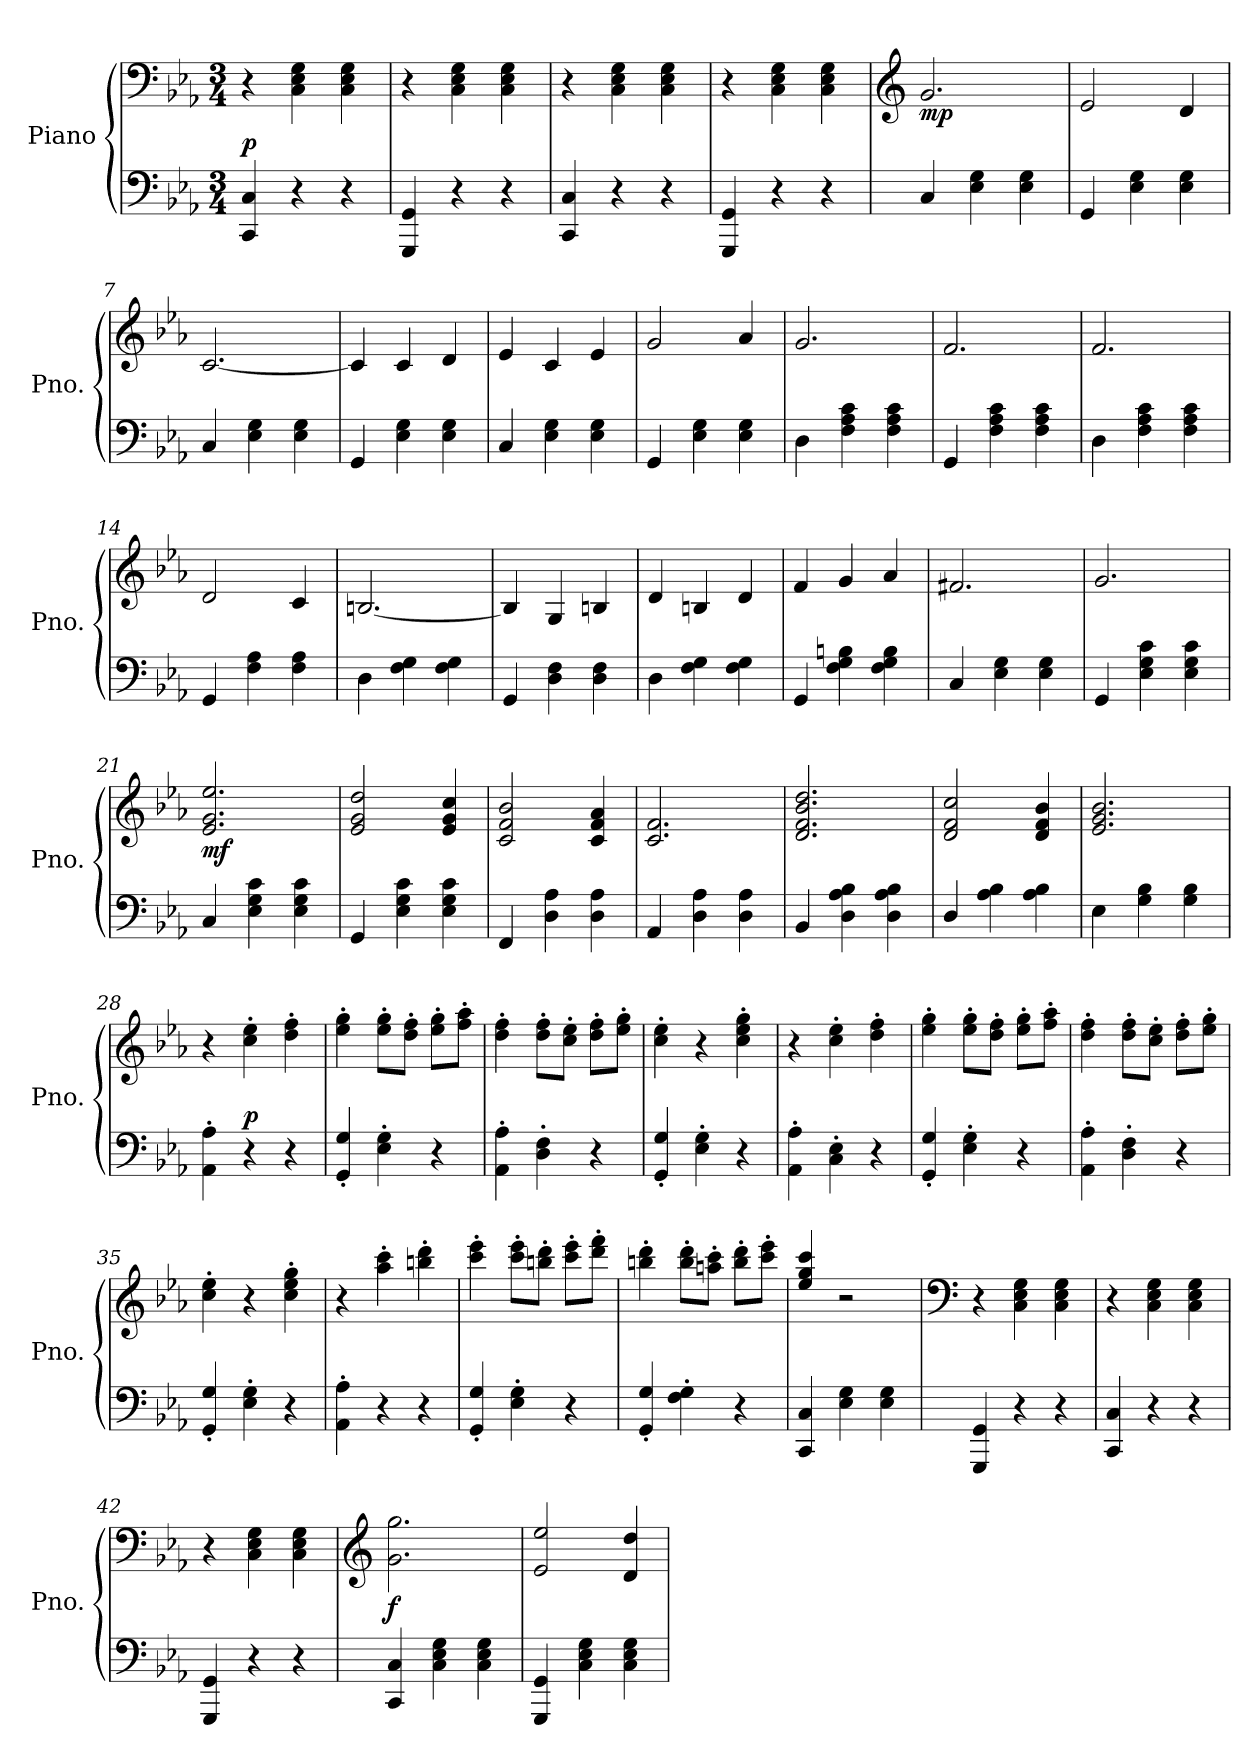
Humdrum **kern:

**kern	**kern	**dynam
*part1	*part1	*part1
*staff2	*staff1	*staff1/2
*I"Piano	*	*
*I'Pno.	*	*
*clefF4	*clefF4	*
*k[b-e-a-]	*k[b-e-a-]	*
*M3/4	*M3/4	*
*MM170	*MM170	*
=1	=1	=1
!	!	!LO:DY:a=2
4CC/ 4C/	4r	p
4r	4C\ 4E-\ 4G\	.
4r	4C\ 4E-\ 4G\	.
=2	=2	=2
4GGG/ 4GG/	4r	.
4r	4C\ 4E-\ 4G\	.
4r	4C\ 4E-\ 4G\	.
=3	=3	=3
4CC/ 4C/	4r	.
4r	4C\ 4E-\ 4G\	.
4r	4C\ 4E-\ 4G\	.
=4	=4	=4
4GGG/ 4GG/	4r	.
4r	4C\ 4E-\ 4G\	.
4r	4C\ 4E-\ 4G\	.
=5	=5	=5
*	*clefG2	*
!	!	!LO:DY:b
4C</	2.g/	mp
4E-\ 4G\	.	.
4E-\ 4G\	.	.
!!LO:LB:g=z
=6	=6	=6
4GG</	2e-/	.
4E-\ 4G\	.	.
4E-\ 4G\	4d/	.
=7	=7	=7
4C</	[2.c/	.
4E-\ 4G\	.	.
4E-\ 4G\	.	.
=8	=8	=8
4GG/	4c/]	.
4E-\ 4G\	4c/	.
4E-\ 4G\	4d/	.
=9	=9	=9
4C</	4e-/	.
4E-\ 4G\	4c/	.
4E-\ 4G\	4e-/	.
=10	=10	=10
4GG/	2g/	.
4E-\ 4G\	.	.
4E-\ 4G\	4a-/	.
!!LO:LB:g=z
=11	=11	=11
4D<\	2.g/	.
4F\ 4A-\ 4c\	.	.
4F\ 4A-\ 4c\	.	.
=12	=12	=12
4GG/	2.f/	.
4F\ 4A-\ 4c\	.	.
4F\ 4A-\ 4c\	.	.
=13	=13	=13
4D\	2.f/	.
4F\ 4A-\ 4c\	.	.
4F\ 4A-\ 4c\	.	.
=14	=14	=14
4GG/	2d/	.
4F\ 4A-\	.	.
4F\ 4A-\	4c/	.
=15	=15	=15
4D<\	[2.Bn/	.
4F\ 4G\	.	.
4F\ 4G\	.	.
!!LO:LB:g=z
=16	=16	=16
4GG/	4B/]	.
4D\ 4F\	4G/	.
4D\ 4F\	4Bn/	.
=17	=17	=17
4D<\	4d/	.
4F\ 4G\	4Bn/	.
4F\ 4G\	4d/	.
=18	=18	=18
4GG/	4f/	.
4F\ 4G\ 4Bn\	4g/	.
4F\ 4G\ 4B\	4a-/	.
=19	=19	=19
4C</	2.f#X/	.
4E-\ 4G\	.	.
4E-\ 4G\	.	.
=20	=20	=20
4GG/	2.g/	.
4E-\ 4G\ 4c\	.	.
4E-\ 4G\ 4c\	.	.
!!LO:PB:g=z
=21	=21	=21
!	!	!LO:DY:b
4C/	2.e-/ 2.g/ 2.ee-/	mf
4E-\ 4G\ 4c\	.	.
4E-\ 4G\ 4c\	.	.
=22	=22	=22
4GG/	2e-/ 2g/ 2dd/	.
4E-\ 4G\ 4c\	.	.
4E-\ 4G\ 4c\	4e-/ 4g/ 4cc/	.
=23	=23	=23
4FF/	2c/ 2f/ 2b-/	.
4D\ 4A-\	.	.
4D\ 4A-\	4c/ 4f/ 4a-/	.
=24	=24	=24
4AA-/	2.c/ 2.f/	.
4D\ 4A-\	.	.
4D\ 4A-\	.	.
=25	=25	=25
4BB-/	2.d/ 2.f/ 2.b-/ 2.dd/	.
4D\ 4A-\ 4B-\	.	.
4D\ 4A-\ 4B-\	.	.
!!LO:LB:g=z
=26	=26	=26
4D/	2d/ 2f/ 2cc/	.
4A-\ 4B-\	.	.
4A-\ 4B-\	4d/ 4f/ 4b-/	.
=27	=27	=27
4E-\	2.e-/ 2.g/ 2.b-/	.
4G\ 4B-\	.	.
4G\ 4B-\	.	.
=28	=28	=28
4AA-\' 4A-\'	4r	.
!	!	!LO:DY:a=2
4r	4cc\' 4ee-\'	p
4r	4dd\' 4ff\'	.
=29	=29	=29
4GG/' 4G/'	4ee-\' 4gg\'	.
4E-\' 4G\'	8ee-\' 8gg\'L	.
.	8dd\' 8ff\'J	.
4r	8ee-\' 8gg\'L	.
.	8ff\' 8aa-\'J	.
=30	=30	=30
4AA-\' 4A-\'	4dd\' 4ff\'	.
4D\' 4F\'	8dd\' 8ff\'L	.
.	8cc\' 8ee-\'J	.
4r	8dd\' 8ff\'L	.
.	8ee-\' 8gg\'J	.
!!LO:LB:g=z
=31	=31	=31
4GG/' 4G/'	4cc\' 4ee-\'	.
4E-\' 4G\'	4r	.
4r	4cc\' 4ee-\' 4gg\'	.
=32	=32	=32
4AA-\' 4A-\'	4r	.
4C\' 4E-\'	4cc\' 4ee-\'	.
4r	4dd\' 4ff\'	.
=33	=33	=33
4GG/' 4G/'	4ee-\' 4gg\'	.
4E-\' 4G\'	8ee-\' 8gg\'L	.
.	8dd\' 8ff\'J	.
4r	8ee-\' 8gg\'L	.
.	8ff\' 8aa-\'J	.
=34	=34	=34
4AA-\' 4A-\'	4dd\' 4ff\'	.
4D\' 4F\'	8dd\' 8ff\'L	.
.	8cc\' 8ee-\'J	.
4r	8dd\' 8ff\'L	.
.	8ee-\' 8gg\'J	.
=35	=35	=35
4GG/' 4G/'	4cc\' 4ee-\'	.
4E-\' 4G\'	4r	.
4r	4cc\' 4ee-\' 4gg\'	.
!!LO:LB:g=z
=36	=36	=36
4AA-\' 4A-\'	4r	.
4r	4aa-\' 4ccc\'	.
4r	4bbn\' 4ddd\'	.
=37	=37	=37
4GG/' 4G/'	4ccc\' 4eee-\'	.
4E-\' 4G\'	8ccc\' 8eee-\'L	.
.	8bbn\' 8ddd\'J	.
4r	8ccc\' 8eee-\'L	.
.	8ddd\' 8fff\'J	.
=38	=38	=38
4GG/' 4G/'	4bbn\' 4ddd\'	.
4F\' 4G\'	8bb\' 8ddd\'L	.
.	8aan\' 8ccc\'J	.
4r	8bb\' 8ddd\'L	.
.	8ccc\' 8eee-\'J	.
=39	=39	=39
4CC/ 4C/	4ee-/ 4gg/ 4ccc/	.
4E-\ 4G\	2r	.
4E-\ 4G\	.	.
=40	=40	=40
*	*clefF4	*
4GGG/ 4GG/	4r	.
4r	4C\ 4E-\ 4G\	.
4r	4C\ 4E-\ 4G\	.
!!LO:LB:g=z
=41	=41	=41
4CC/ 4C/	4r	.
4r	4C\ 4E-\ 4G\	.
4r	4C\ 4E-\ 4G\	.
=42	=42	=42
4GGG/ 4GG/	4r	.
4r	4C\ 4E-\ 4G\	.
4r	4C\ 4E-\ 4G\	.
=43	=43	=43
*	*clefG2	*
!	!	!LO:DY:a=2
4CC/ 4C/	2.g\ 2.gg\	f
4C\ 4E-\ 4G\	.	.
4C\ 4E-\ 4G\	.	.
=44	=44	=44
4GGG/ 4GG/	2e-/ 2ee-/	.
4C\ 4E-\ 4G\	.	.
4C\ 4E-\ 4G\	4d/ 4dd/	.
=	=	=
*-	*-	*-
